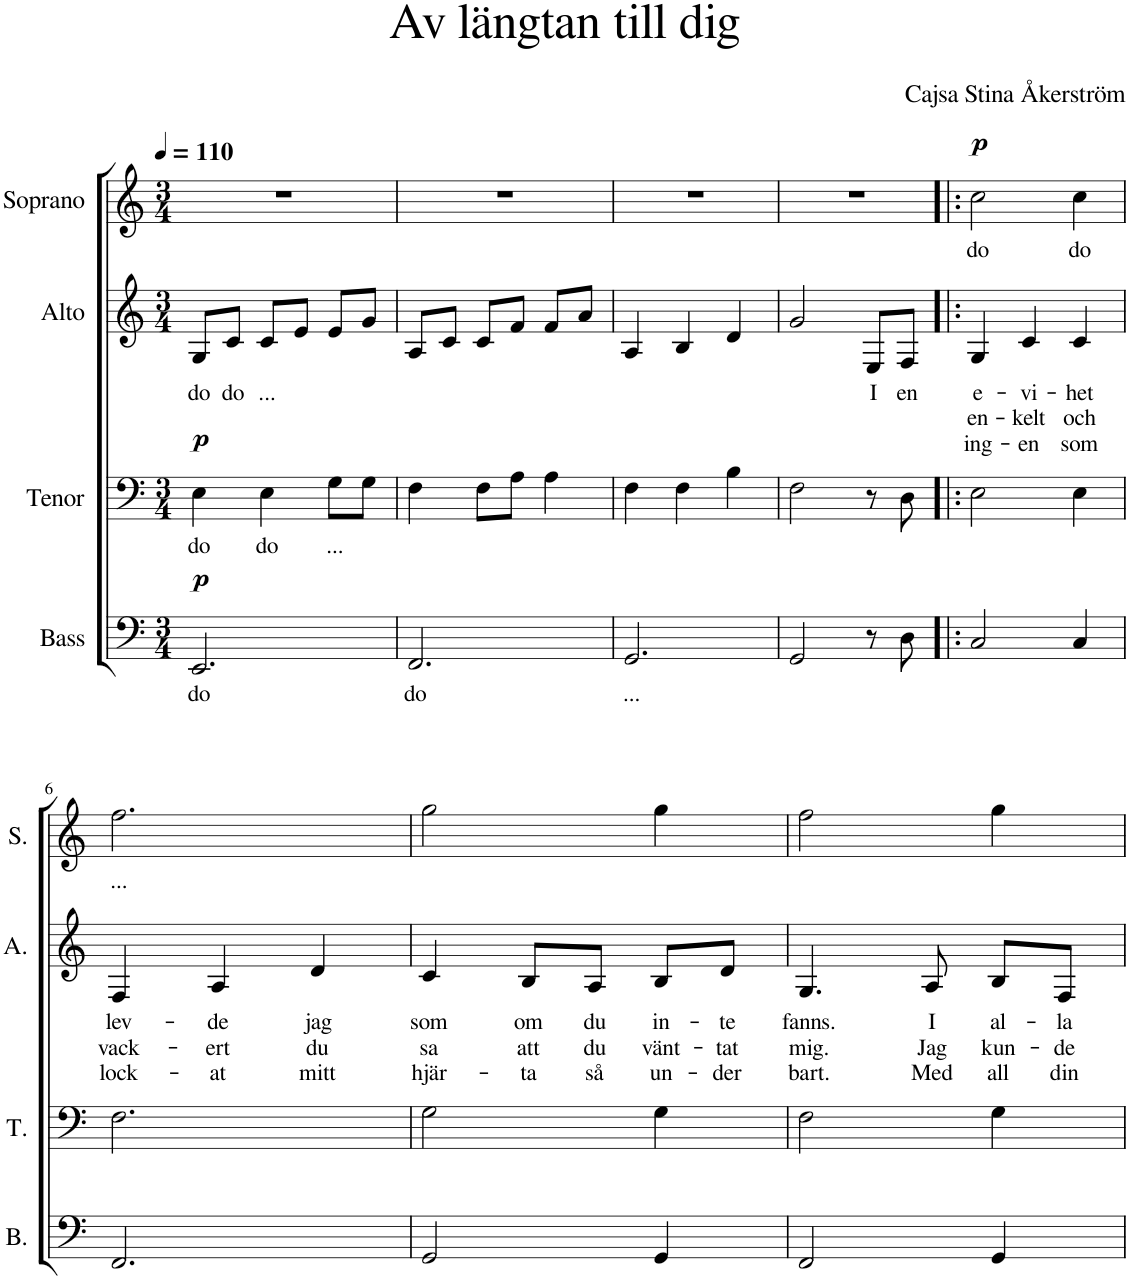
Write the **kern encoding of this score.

**kern	**text	**dynam	**kern	**text	**dynam	**kern	**text	**text	**text	**kern	**text	**dynam	**harte
*part4	*part4	*part4	*part3	*part3	*part3	*part2	*part2	*part2	*part2	*part1	*part1	*part1	*part1
*staff4	*staff4	*staff4	*staff3	*staff3	*staff3	*staff2	*staff2	*staff2	*staff2	*staff1	*staff1	*staff1	*
*I"Bass	*	*	*I"Tenor	*	*	*I"Alto	*	*	*	*I"Soprano	*	*	*
*I'B.	*	*	*I'T.	*	*	*I'A.	*	*	*	*I'S.	*	*	*
*clefF4	*	*	*clefF4	*	*	*clefG2	*	*	*	*clefG2	*	*	*
*k[]	*	*	*k[]	*	*	*k[]	*	*	*	*k[]	*	*	*
*M3/4	*	*	*M3/4	*	*	*M3/4	*	*	*	*M3/4	*	*	*
*MM110	*	*	*MM110	*	*	*MM110	*	*	*	*MM110	*	*	*
=1	=1	=1	=1	=1	=1	=1	=1	=1	=1	=1	=1	=1	=1
!	!LO:LY:b	!LO:DY:a	!	!LO:LY:b	!LO:DY:a	!	!LO:LY:b	!	!	!	!	!	!
2.EE/	do	p	4E\	do	p	8G/L	do	.	.	2.r	.	.	.
!	!	!	!	!	!	!	!LO:LY:b	!	!	!	!	!	!
.	.	.	.	.	.	8c/J	do	.	.	.	.	.	.
!	!	!	!	!LO:LY:b	!	!	!LO:LY:b	!	!	!	!	!	!
.	.	.	4E\	do	.	8c/L	...	.	.	.	.	.	.
.	.	.	.	.	.	8e/J	.	.	.	.	.	.	.
!	!	!	!	!LO:LY:b	!	!	!	!	!	!	!	!	!
.	.	.	8G\L	...	.	8e/L	.	.	.	.	.	.	.
.	.	.	8G\J	.	.	8g/J	.	.	.	.	.	.	.
=2	=2	=2	=2	=2	=2	=2	=2	=2	=2	=2	=2	=2	=2
!	!LO:LY:b	!	!	!	!	!	!	!	!	!	!	!	!
2.FF/	do	.	4F\	.	.	8A/L	.	.	.	2.r	.	.	.
.	.	.	.	.	.	8c/J	.	.	.	.	.	.	.
.	.	.	8F\L	.	.	8c/L	.	.	.	.	.	.	.
.	.	.	8A\J	.	.	8f/J	.	.	.	.	.	.	.
.	.	.	4A\	.	.	8f/L	.	.	.	.	.	.	.
.	.	.	.	.	.	8a/J	.	.	.	.	.	.	.
=3	=3	=3	=3	=3	=3	=3	=3	=3	=3	=3	=3	=3	=3
!	!LO:LY:b	!	!	!	!	!	!	!	!	!	!	!	!
2.GG/	...	.	4F\	.	.	4A/	.	.	.	2.r	.	.	.
.	.	.	4F\	.	.	4B/	.	.	.	.	.	.	.
.	.	.	4B\	.	.	4d/	.	.	.	.	.	.	.
=4	=4	=4	=4	=4	=4	=4	=4	=4	=4	=4	=4	=4	=4
2GG/	.	.	2F\	.	.	2g/	.	.	.	2.r	.	.	.
!	!	!	!	!	!	!	!LO:LY:b	!	!	!	!	!	!
8r	.	.	8r	.	.	8E/L	I	.	.	.	.	.	.
!	!	!	!	!	!	!	!LO:LY:b	!	!	!	!	!	!
8D\	.	.	8D\	.	.	8F/J	en	.	.	.	.	.	.
=5!|:	=5!|:	=5!|:	=5!|:	=5!|:	=5!|:	=5!|:	=5!|:	=5!|:	=5!|:	=5!|:	=5!|:	=5!|:	=5!|:
!	!	!	!	!	!	!	!LO:LY:b	!LO:LY:b	!LO:LY:b	!	!LO:LY:b	!LO:DY:a	!LO:H:kt=N.C.
2C/	.	.	2E\	.	.	4G/	e-	en-	ing-	2cc\	do	p	N
!	!	!	!	!	!	!	!LO:LY:b	!LO:LY:b	!LO:LY:b	!	!	!	!
.	.	.	.	.	.	4c/	-vi-	-kelt	-en	.	.	.	.
!	!	!	!	!	!	!	!LO:LY:b	!LO:LY:b	!LO:LY:b	!	!LO:LY:b	!	!
4C/	.	.	4E\	.	.	4c/	-het	och	som	4cc\	do	.	.
!!LO:LB:g=z
=6	=6	=6	=6	=6	=6	=6	=6	=6	=6	=6	=6	=6	=6
!	!	!	!	!	!	!	!LO:LY:b	!LO:LY:b	!LO:LY:b	!	!LO:LY:b	!	!
2.FF/	.	.	2.F\	.	.	4F/	lev-	vack-	lock-	2.ff\	...	.	.
!	!	!	!	!	!	!	!LO:LY:b	!LO:LY:b	!LO:LY:b	!	!	!	!
.	.	.	.	.	.	4A/	-de	-ert	-at	.	.	.	.
!	!	!	!	!	!	!	!LO:LY:b	!LO:LY:b	!LO:LY:b	!	!	!	!
.	.	.	.	.	.	4d/	jag	du	mitt	.	.	.	.
=7	=7	=7	=7	=7	=7	=7	=7	=7	=7	=7	=7	=7	=7
!	!	!	!	!	!	!	!LO:LY:b	!LO:LY:b	!LO:LY:b	!	!	!	!
2GG/	.	.	2G\	.	.	4c/	som	sa	hjär-	2gg\	.	.	.
!	!	!	!	!	!	!	!LO:LY:b	!LO:LY:b	!LO:LY:b	!	!	!	!
.	.	.	.	.	.	8B/L	om	att	-ta	.	.	.	.
!	!	!	!	!	!	!	!LO:LY:b	!LO:LY:b	!LO:LY:b	!	!	!	!
.	.	.	.	.	.	8A/J	du	du	så	.	.	.	.
!	!	!	!	!	!	!	!LO:LY:b	!LO:LY:b	!LO:LY:b	!	!	!	!
4GG/	.	.	4G\	.	.	8B/L	in-	vänt-	un-	4gg\	.	.	.
!	!	!	!	!	!	!	!LO:LY:b	!LO:LY:b	!LO:LY:b	!	!	!	!
.	.	.	.	.	.	8d/J	-te	-tat	-der	.	.	.	.
=8	=8	=8	=8	=8	=8	=8	=8	=8	=8	=8	=8	=8	=8
!	!	!	!	!	!	!	!LO:LY:b	!LO:LY:b	!LO:LY:b	!	!	!	!
2FF/	.	.	2F\	.	.	4.G/	fanns.	mig.	bart.	2ff\	.	.	.
!	!	!	!	!	!	!	!LO:LY:b	!LO:LY:b	!LO:LY:b	!	!	!	!
.	.	.	.	.	.	8A/	I	Jag	Med	.	.	.	.
!	!	!	!	!	!	!	!LO:LY:b	!LO:LY:b	!LO:LY:b	!	!	!	!
4GG/	.	.	4G\	.	.	8B/L	al-	kun-	all	4gg\	.	.	.
!	!	!	!	!	!	!	!LO:LY:b	!LO:LY:b	!LO:LY:b	!	!	!	!
.	.	.	.	.	.	8F/J	-la	-de	din	.	.	.	.
=	=	=	=	=	=	=	=	=	=	=	=	=	=
*-	*-	*-	*-	*-	*-	*-	*-	*-	*-	*-	*-	*-	*-
